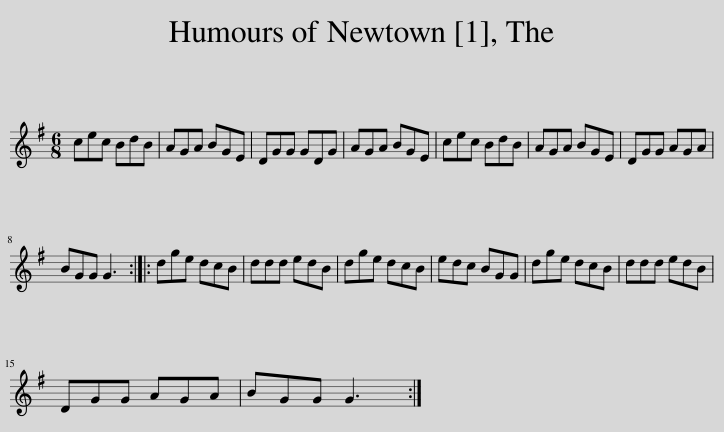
X:1
L:1/8
M:6/8
I:linebreak $
K:G
V:1 treble
V:1
 cec BdB | AGA BGE | DGG GDG | AGA BGE | cec BdB | %5
 AGA BGE | DGG AGA |$ BGG G3 :: dge dcB | ddd edB | %10
 dge dcB | edc BGG | dge dcB | ddd edB |$ DGG AGA | %15
 BGG G3 :| %16
